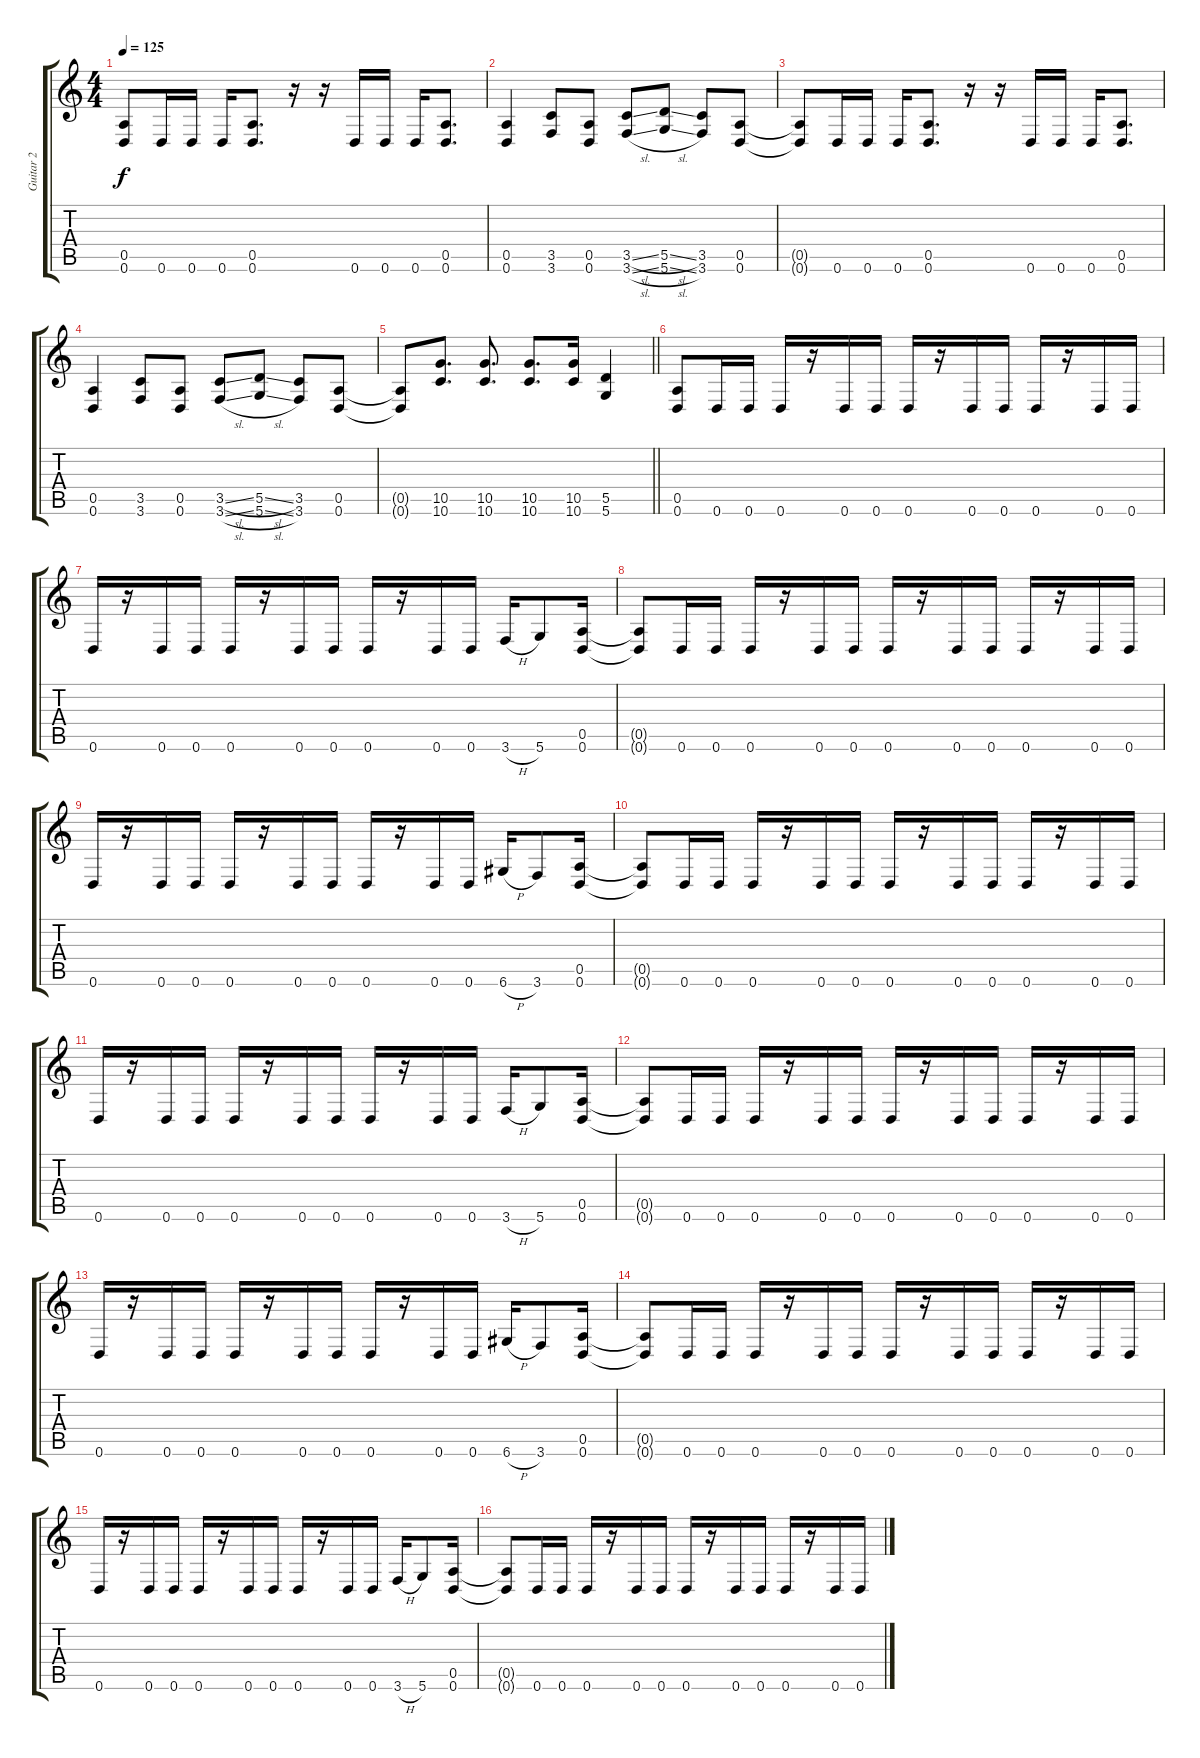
\track ("Guitar 2" "Guitar 2") {instrument distortionguitar}
\staff {score tabs}
\tuning (E4 B3 G3 D3 A2 D2) {hide}
\ts (4 4)
\tempo 125
\clef g2
\ks c
(0.5{t} 0.6{t}).8{dy f} 0.6.16 0.6.16 0.6.16 (0.5 0.6).8{d} r.16 r.16 0.6.16 0.6.16 0.6.16 (0.5 0.6).8{d} |
(0.5 0.6).4 (3.5 3.6).8 (0.5 0.6).8 (3.5{sl} 3.6{sl}).8 (5.5{sl} 5.6{sl}).8 (3.5 3.6).8 (0.5 0.6).8 |
(0.5{t} 0.6{t}).8 0.6.16 0.6.16 0.6.16 (0.5 0.6).8{d} r.16 r.16 0.6.16 0.6.16 0.6.16 (0.5 0.6).8{d} |
(0.5 0.6).4 (3.5 3.6).8 (0.5 0.6).8 (3.5{sl} 3.6{sl}).8 (5.5{sl} 5.6{sl}).8 (3.5 3.6).8 (0.5 0.6).8 |
\barLineRight lightlight
(0.5{t} 0.6{t}).8 (10.5 10.6).8{d} (10.5 10.6).8{d} (10.5 10.6).8{d} (10.5 10.6).16 (5.5 5.6).4 |
\section ("" "")
(0.5 0.6).8 0.6.16 0.6.16 0.6.16 r.16 0.6.16 0.6.16 0.6.16 r.16 0.6.16 0.6.16 0.6.16 r.16 0.6.16 0.6.16 |
0.6.16 r.16 0.6.16 0.6.16 0.6.16 r.16 0.6.16 0.6.16 0.6.16 r.16 0.6.16 0.6.16 3.6{h}.16 5.6.8 (0.5 0.6).16 |
(0.5{t} 0.6{t}).8 0.6.16 0.6.16 0.6.16 r.16 0.6.16 0.6.16 0.6.16 r.16 0.6.16 0.6.16 0.6.16 r.16 0.6.16 0.6.16 |
0.6.16 r.16 0.6.16 0.6.16 0.6.16 r.16 0.6.16 0.6.16 0.6.16 r.16 0.6.16 0.6.16 6.6{h}.16 3.6.8 (0.5 0.6).16 |
(0.5{t} 0.6{t}).8 0.6.16 0.6.16 0.6.16 r.16 0.6.16 0.6.16 0.6.16 r.16 0.6.16 0.6.16 0.6.16 r.16 0.6.16 0.6.16 |
0.6.16 r.16 0.6.16 0.6.16 0.6.16 r.16 0.6.16 0.6.16 0.6.16 r.16 0.6.16 0.6.16 3.6{h}.16 5.6.8 (0.5 0.6).16 |
(0.5{t} 0.6{t}).8 0.6.16 0.6.16 0.6.16 r.16 0.6.16 0.6.16 0.6.16 r.16 0.6.16 0.6.16 0.6.16 r.16 0.6.16 0.6.16 |
0.6.16 r.16 0.6.16 0.6.16 0.6.16 r.16 0.6.16 0.6.16 0.6.16 r.16 0.6.16 0.6.16 6.6{h}.16 3.6.8 (0.5 0.6).16 |
(0.5{t} 0.6{t}).8 0.6.16 0.6.16 0.6.16 r.16 0.6.16 0.6.16 0.6.16 r.16 0.6.16 0.6.16 0.6.16 r.16 0.6.16 0.6.16 |
0.6.16 r.16 0.6.16 0.6.16 0.6.16 r.16 0.6.16 0.6.16 0.6.16 r.16 0.6.16 0.6.16 3.6{h}.16 5.6.8 (0.5 0.6).16 |
(0.5{t} 0.6{t}).8 0.6.16 0.6.16 0.6.16 r.16 0.6.16 0.6.16 0.6.16 r.16 0.6.16 0.6.16 0.6.16 r.16 0.6.16 0.6.16
